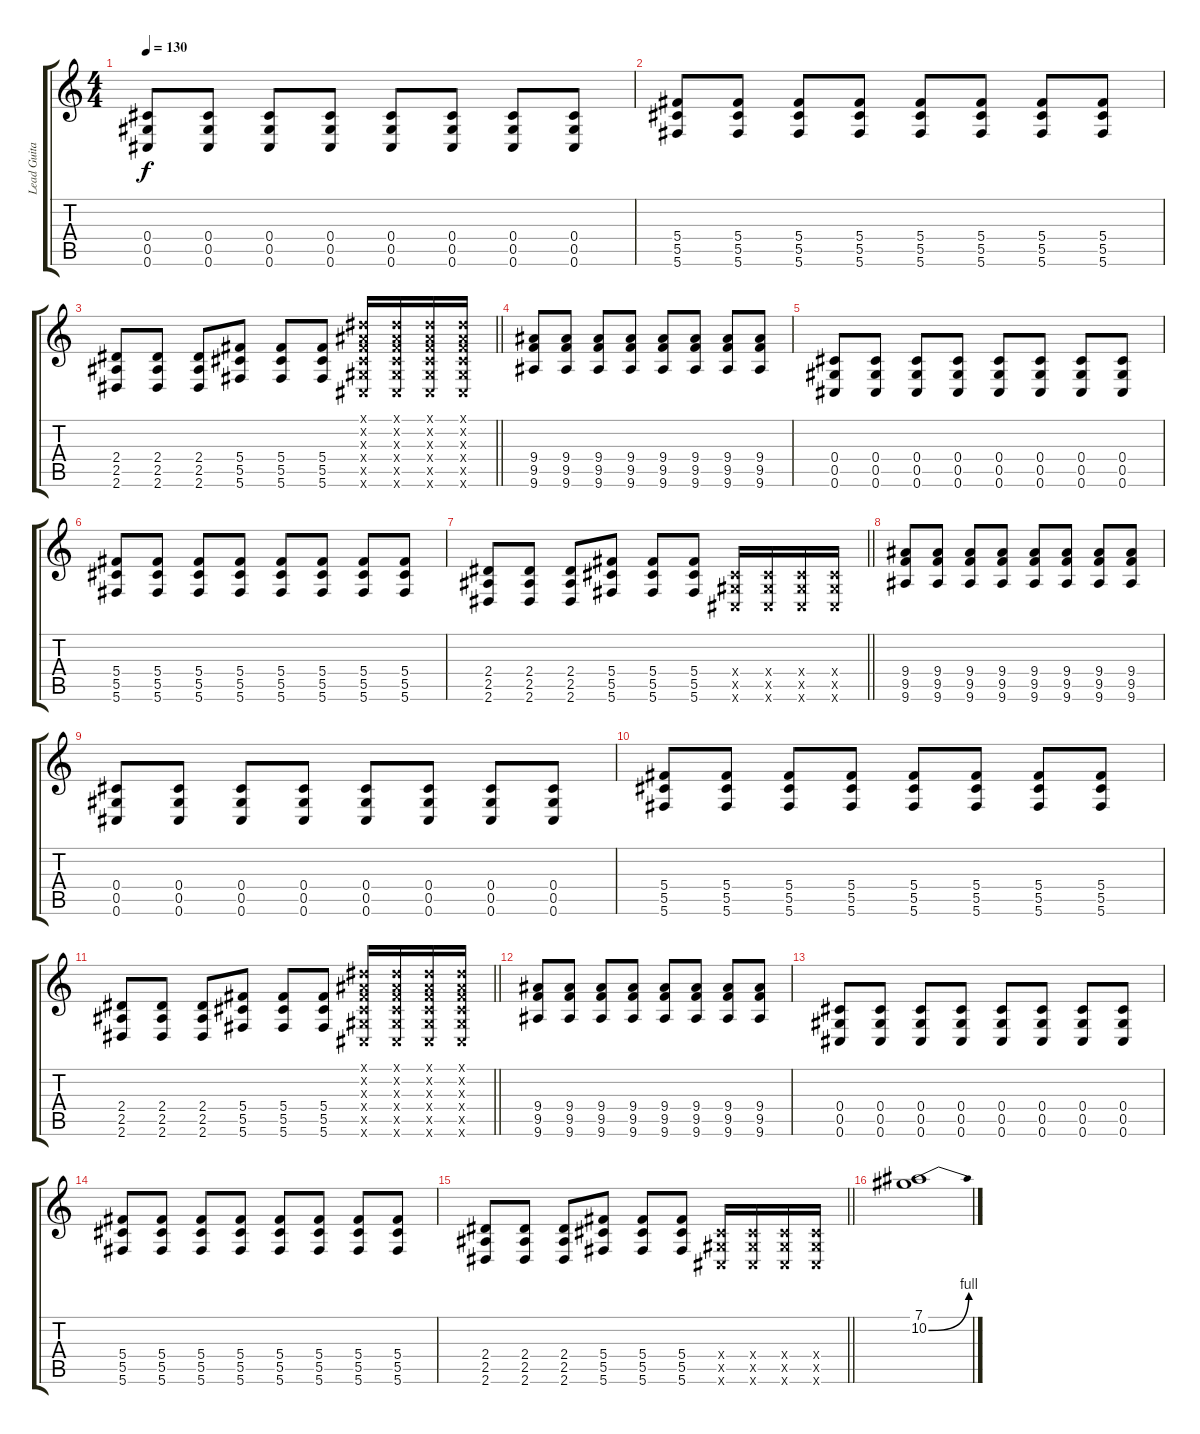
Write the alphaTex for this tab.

\track ("Lead Guitar" "Lead Guita") {instrument distortionguitar}
\staff {score tabs}
\tuning (Eb4 Bb3 Gb3 Db3 Ab2 Db2) {hide}
\ts (4 4)
\tempo 130
\clef g2
\ks c
(0.4 0.5 0.6).8{dy f} (0.4 0.5 0.6).8 (0.4 0.5 0.6).8 (0.4 0.5 0.6).8 (0.4 0.5 0.6).8 (0.4 0.5 0.6).8 (0.4 0.5 0.6).8 (0.4 0.5 0.6).8 |
(5.4 5.5 5.6).8 (5.4 5.5 5.6).8 (5.4 5.5 5.6).8 (5.4 5.5 5.6).8 (5.4 5.5 5.6).8 (5.4 5.5 5.6).8 (5.4 5.5 5.6).8 (5.4 5.5 5.6).8 |
\barLineRight lightlight
(2.4 2.5 2.6).8 (2.4 2.5 2.6).8 (2.4 2.5 2.6).8 (5.4 5.5 5.6).8 (5.4 5.5 5.6).8 (5.4 5.5 5.6).8 (0.1{x} 0.2{x} 0.3{x} 0.4{x} 0.5{x} 0.6{x}).16 (0.1{x} 0.2{x} 0.3{x} 0.4{x} 0.5{x} 0.6{x}).16 (0.1{x} 0.2{x} 0.3{x} 0.4{x} 0.5{x} 0.6{x}).16 (0.1{x} 0.2{x} 0.3{x} 0.4{x} 0.5{x} 0.6{x}).16 |
(9.4 9.5 9.6).8 (9.4 9.5 9.6).8 (9.4 9.5 9.6).8 (9.4 9.5 9.6).8 (9.4 9.5 9.6).8 (9.4 9.5 9.6).8 (9.4 9.5 9.6).8 (9.4 9.5 9.6).8 |
(0.4 0.5 0.6).8 (0.4 0.5 0.6).8 (0.4 0.5 0.6).8 (0.4 0.5 0.6).8 (0.4 0.5 0.6).8 (0.4 0.5 0.6).8 (0.4 0.5 0.6).8 (0.4 0.5 0.6).8 |
(5.4 5.5 5.6).8 (5.4 5.5 5.6).8 (5.4 5.5 5.6).8 (5.4 5.5 5.6).8 (5.4 5.5 5.6).8 (5.4 5.5 5.6).8 (5.4 5.5 5.6).8 (5.4 5.5 5.6).8 |
\barLineRight lightlight
(2.4 2.5 2.6).8 (2.4 2.5 2.6).8 (2.4 2.5 2.6).8 (5.4 5.5 5.6).8 (5.4 5.5 5.6).8 (5.4 5.5 5.6).8 (0.4{x} 0.5{x} 0.6{x}).16 (0.4{x} 0.5{x} 0.6{x}).16 (0.4{x} 0.5{x} 0.6{x}).16 (0.4{x} 0.5{x} 0.6{x}).16 |
(9.4 9.5 9.6).8 (9.4 9.5 9.6).8 (9.4 9.5 9.6).8 (9.4 9.5 9.6).8 (9.4 9.5 9.6).8 (9.4 9.5 9.6).8 (9.4 9.5 9.6).8 (9.4 9.5 9.6).8 |
(0.4 0.5 0.6).8 (0.4 0.5 0.6).8 (0.4 0.5 0.6).8 (0.4 0.5 0.6).8 (0.4 0.5 0.6).8 (0.4 0.5 0.6).8 (0.4 0.5 0.6).8 (0.4 0.5 0.6).8 |
(5.4 5.5 5.6).8 (5.4 5.5 5.6).8 (5.4 5.5 5.6).8 (5.4 5.5 5.6).8 (5.4 5.5 5.6).8 (5.4 5.5 5.6).8 (5.4 5.5 5.6).8 (5.4 5.5 5.6).8 |
\barLineRight lightlight
(2.4 2.5 2.6).8 (2.4 2.5 2.6).8 (2.4 2.5 2.6).8 (5.4 5.5 5.6).8 (5.4 5.5 5.6).8 (5.4 5.5 5.6).8 (0.1{x} 0.2{x} 0.3{x} 0.4{x} 0.5{x} 0.6{x}).16 (0.1{x} 0.2{x} 0.3{x} 0.4{x} 0.5{x} 0.6{x}).16 (0.1{x} 0.2{x} 0.3{x} 0.4{x} 0.5{x} 0.6{x}).16 (0.1{x} 0.2{x} 0.3{x} 0.4{x} 0.5{x} 0.6{x}).16 |
(9.4 9.5 9.6).8 (9.4 9.5 9.6).8 (9.4 9.5 9.6).8 (9.4 9.5 9.6).8 (9.4 9.5 9.6).8 (9.4 9.5 9.6).8 (9.4 9.5 9.6).8 (9.4 9.5 9.6).8 |
(0.4 0.5 0.6).8 (0.4 0.5 0.6).8 (0.4 0.5 0.6).8 (0.4 0.5 0.6).8 (0.4 0.5 0.6).8 (0.4 0.5 0.6).8 (0.4 0.5 0.6).8 (0.4 0.5 0.6).8 |
(5.4 5.5 5.6).8 (5.4 5.5 5.6).8 (5.4 5.5 5.6).8 (5.4 5.5 5.6).8 (5.4 5.5 5.6).8 (5.4 5.5 5.6).8 (5.4 5.5 5.6).8 (5.4 5.5 5.6).8 |
\barLineRight lightlight
(2.4 2.5 2.6).8 (2.4 2.5 2.6).8 (2.4 2.5 2.6).8 (5.4 5.5 5.6).8 (5.4 5.5 5.6).8 (5.4 5.5 5.6).8 (0.4{x} 0.5{x} 0.6{x}).16 (0.4{x} 0.5{x} 0.6{x}).16 (0.4{x} 0.5{x} 0.6{x}).16 (0.4{x} 0.5{x} 0.6{x}).16 |
(7.1 10.2{be (bend 0 0 60 4)}).1{volume 16}
